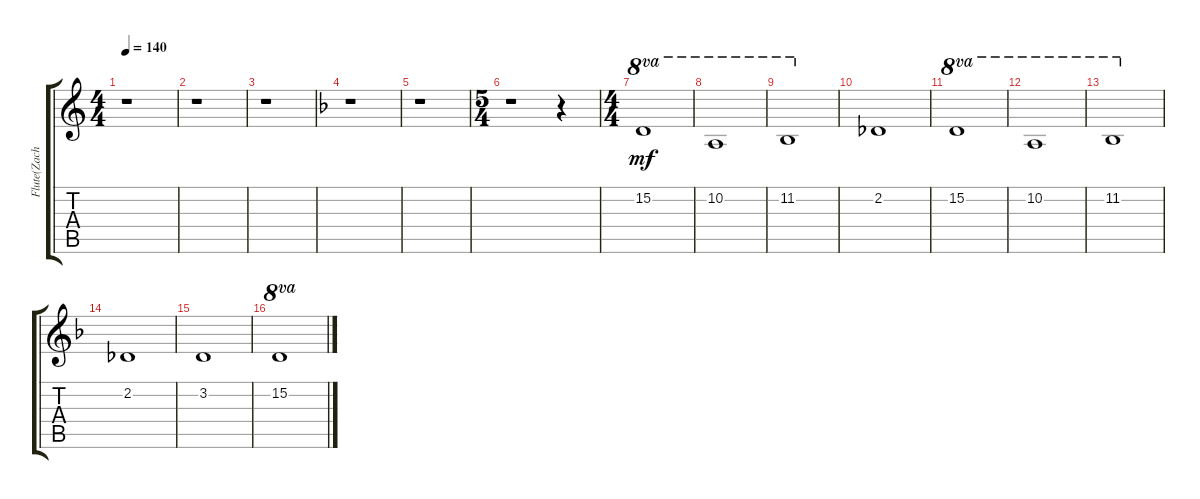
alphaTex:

\track ("Flute(Zachary Stevens)" "Flute(Zach") {instrument flute}
\staff {score tabs}
\tuning (E4 B3 G3 D3 A2 E2) {hide}
\ts (4 4)
\tempo 140
\clef g2
\ks c
r.1{dy mf} |
r.1 |
r.1 |
\ks f
r.1 |
r.1 |
\ts (5 4)
r.1 r.4 |
\ts (4 4)
15.2.1{ot 8va} |
10.2.1{ot 8va} |
11.2.1{ot 8va} |
2.2.1 |
15.2.1{ot 8va} |
10.2.1{ot 8va} |
11.2.1{ot 8va} |
2.2.1 |
3.2.1 |
15.2.1{ot 8va}
